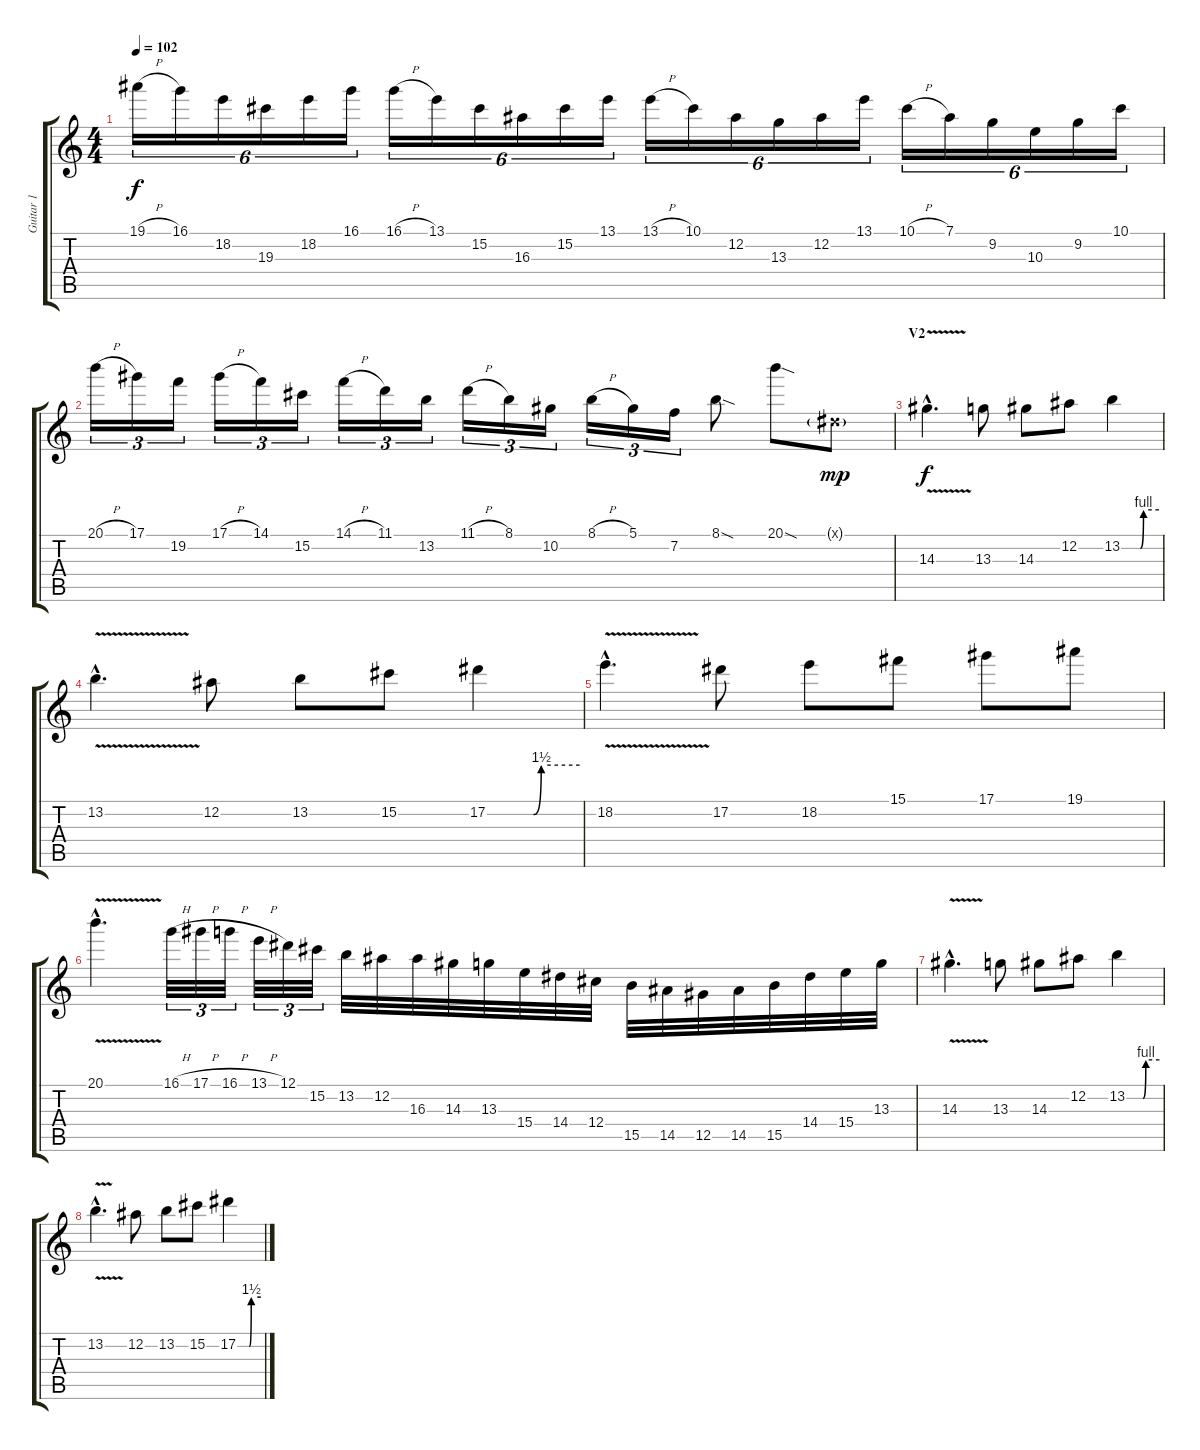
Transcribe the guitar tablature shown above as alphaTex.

\track ("Guitar 1" "Guitar 1") {instrument overdrivenguitar}
\staff {score tabs}
\tuning (Eb4 Bb3 Gb3 Db3 Ab2 Eb2) {hide}
\ts (4 4)
\tempo 102
\clef g2
\ks c
19.1{h}.16{tu (6 4) dy f volume 16 balance 8} 16.1.16{tu (6 4)} 18.2.16{tu (6 4)} 19.3.16{tu (6 4)} 18.2.16{tu (6 4)} 16.1.16{tu (6 4)} 16.1{h}.16{tu (6 4)} 13.1.16{tu (6 4)} 15.2.16{tu (6 4)} 16.3.16{tu (6 4)} 15.2.16{tu (6 4)} 13.1.16{tu (6 4)} 13.1{h}.16{tu (6 4)} 10.1.16{tu (6 4)} 12.2.16{tu (6 4)} 13.3.16{tu (6 4)} 12.2.16{tu (6 4)} 13.1.16{tu (6 4)} 10.1{h}.16{tu (6 4)} 7.1.16{tu (6 4)} 9.2.16{tu (6 4)} 10.3.16{tu (6 4)} 9.2.16{tu (6 4)} 10.1.16{tu (6 4)} |
20.1{h}.16{tu (3 2) volume 16 balance 8} 17.1.16{tu (3 2)} 19.2.16{tu (3 2)} 17.1{h}.16{tu (3 2)} 14.1.16{tu (3 2)} 15.2.16{tu (3 2)} 14.1{h}.16{tu (3 2)} 11.1.16{tu (3 2)} 13.2.16{tu (3 2)} 11.1{h}.16{tu (3 2)} 8.1.16{tu (3 2)} 10.2.16{tu (3 2)} 8.1{h}.16{tu (3 2)} 5.1.16{tu (3 2)} 7.2.16{tu (3 2)} 8.1{sod}.8 20.1{sod}.8 0.1{g x}.8{dy mp} |
\section ("" "V2")
14.3{v hac}.4{d dy f volume 14 balance 2} 13.3.8 14.3.8 12.2.8 13.2{be (custom 0 0 30 0 35 4 60 4)}.4 |
13.2{v hac}.4{d} 12.2.8 13.2.8 15.2.8 17.2{be (custom 0 0 30 0 35 6 60 6)}.4 |
18.2{v hac}.4{d} 17.2.8 18.2.8 15.1.8 17.1.8 19.1.8 |
20.1{v hac}.4{d} 16.1{h}.32{tu (3 2) volume 16 balance 8} 17.1{h}.32{tu (3 2)} 16.1{h}.32{tu (3 2)} 13.1{h}.32{tu (3 2)} 12.1.32{tu (3 2)} 15.2.32{tu (3 2)} 13.2.32 12.2.32 16.3.32 14.3.32 13.3.32 15.4.32 14.4.32 12.4.32 15.5.32 14.5.32 12.5.32 14.5.32 15.5.32 14.4.32 15.4.32 13.3.32 |
14.3{v hac}.4{d volume 14 balance 2} 13.3.8 14.3.8 12.2.8 13.2{be (custom 0 0 30 0 35 4 60 4)}.4 |
13.2{v hac}.4{d} 12.2.8 13.2.8 15.2.8 17.2{be (custom 0 0 30 0 35 6 60 6)}.4
